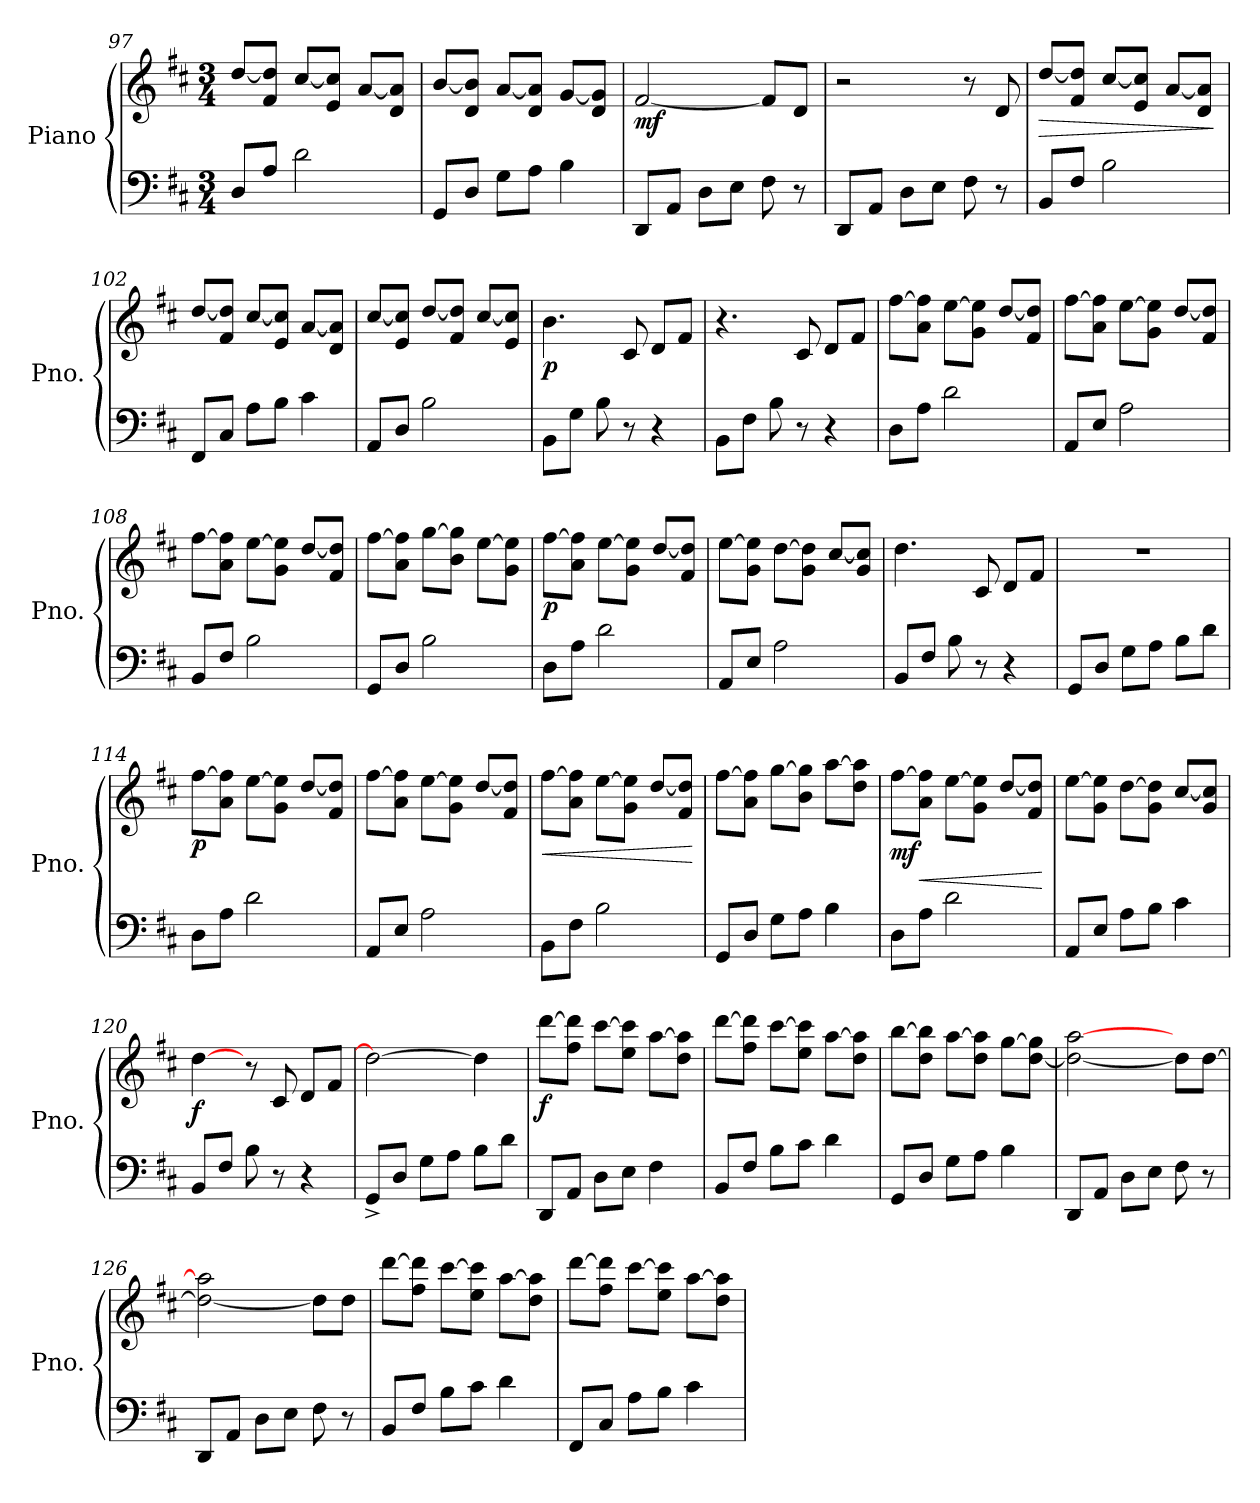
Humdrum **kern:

**kern	**kern	**dynam
*part1	*part1	*part1
*staff2	*staff1	*staff1/2
*I"Piano	*	*
*I'Pno.	*	*
*clefF4	*clefG2	*
*k[f#c#]	*k[f#c#]	*
*M3/4	*M3/4	*
=97	=97	=97
8D/L	[8dd/L	.
8A/J	8f#/ 8dd/]J	.
2d\	[8cc#/L	.
.	8e/ 8cc#/]J	.
.	[8a/L	.
.	8d/ 8a/]J	.
=98	=98	=98
8GG/L	[8b/L	.
8D/J	8d/ 8b/]J	.
8G\L	[8a/L	.
8A\J	8d/ 8a/]J	.
4B\	[8g/L	.
.	8d/ 8g/]J	.
!!LO:LB:g=z
=99	=99	=99
!	!	!LO:DY:b
8DD/L	[2f#/	mf
8AA/J	.	.
8D\L	.	.
8E\J	.	.
8F#\	8f#/L]	.
8r	8d/J	.
=100	=100	=100
8DD/L	2r	.
8AA/J	.	.
8D\L	.	.
8E\J	.	.
8F#\	8r	.
8r	8d/	.
=101	=101	=101
!	!	!LO:HP:b
8BB/L	[8dd/L	>
8F#/J	8f#/ 8dd/]J	.
2B\	[8cc#/L	.
.	8e/ 8cc#/]J	.
.	[8a/L	.
.	8d/ 8a/]J	.
.	.	]
=102	=102	=102
8FF#/L	[8dd/L	.
8C#/J	8f#/ 8dd/]J	.
8A\L	[8cc#/L	.
8B\J	8e/ 8cc#/]J	.
4c#\	[8a/L	.
.	8d/ 8a/]J	.
=103	=103	=103
8AA/L	[8cc#/L	.
8D/J	8e/ 8cc#/]J	.
2B\	[8dd/L	.
.	8f#/ 8dd/]J	.
.	[8cc#/L	.
.	8e/ 8cc#/]J	.
=104	=104	=104
!	!	!LO:DY:b
8BB\L	4.b\	p
8G\J	.	.
8B\	.	.
8r	8c#/	.
4r	8d/L	.
.	8f#/J	.
!!LO:LB:g=z
=105	=105	=105
8BB\L	4.r	.
8F#\J	.	.
8B\	.	.
8r	8c#/	.
4r	8d/L	.
.	8f#/J	.
=106	=106	=106
8D\L	[8ff#\L	.
8A\J	8a\ 8ff#\]J	.
2d\	[8ee\L	.
.	8g\ 8ee\]J	.
.	[8dd/L	.
.	8f#/ 8dd/]J	.
=107	=107	=107
8AA/L	[8ff#\L	.
8E/J	8a\ 8ff#\]J	.
2A\	[8ee\L	.
.	8g\ 8ee\]J	.
.	[8dd/L	.
.	8f#/ 8dd/]J	.
=108	=108	=108
8BB/L	[8ff#\L	.
8F#/J	8a\ 8ff#\]J	.
2B\	[8ee\L	.
.	8g\ 8ee\]J	.
.	[8dd/L	.
.	8f#/ 8dd/]J	.
=109	=109	=109
8GG/L	[8ff#\L	.
8D/J	8a\ 8ff#\]J	.
2B\	[8gg\L	.
.	8b\ 8gg\]J	.
.	[8ee\L	.
.	8g\ 8ee\]J	.
!!LO:LB:g=z
=110	=110	=110
!	!	!LO:DY:b
8D\L	[8ff#\L	p
8A\J	8a\ 8ff#\]J	.
2d\	[8ee\L	.
.	8g\ 8ee\]J	.
.	[8dd/L	.
.	8f#/ 8dd/]J	.
=111	=111	=111
8AA/L	[8ee\L	.
8E/J	8g\ 8ee\]J	.
2A\	[8dd\L	.
.	8g\ 8dd\]J	.
.	[8cc#/L	.
.	8g/ 8cc#/]J	.
=112	=112	=112
8BB/L	4.dd\	.
8F#/J	.	.
8B\	.	.
8r	8c#/	.
4r	8d/L	.
.	8f#/J	.
=113	=113	=113
8GG/L	2.r	.
8D/J	.	.
8G\L	.	.
8A\J	.	.
8B\L	.	.
8d\J	.	.
=114	=114	=114
!	!	!LO:DY:b
8D\L	[8ff#\L	p
8A\J	8a\ 8ff#\]J	.
2d\	[8ee\L	.
.	8g\ 8ee\]J	.
.	[8dd/L	.
.	8f#/ 8dd/]J	.
!!LO:LB:g=z
=115	=115	=115
8AA/L	[8ff#\L	.
8E/J	8a\ 8ff#\]J	.
2A\	[8ee\L	.
.	8g\ 8ee\]J	.
.	[8dd/L	.
.	8f#/ 8dd/]J	.
=116	=116	=116
!	!	!LO:HP:b
8BB\L	[8ff#\L	<
8F#\J	8a\ 8ff#\]J	.
2B\	[8ee\L	.
.	8g\ 8ee\]J	.
.	[8dd/L	.
.	8f#/ 8dd/]J	.
.	.	[
=117	=117	=117
8GG/L	[8ff#\L	.
8D/J	8a\ 8ff#\]J	.
8G\L	[8gg\L	.
8A\J	8b\ 8gg\]J	.
4B\	[8aa\L	.
.	8dd\ 8aa\]J	.
=118	=118	=118
!	!	!LO:DY:b
8D\L	[8ff#\L	mf
!	!	!LO:HP:b
8A\J	8a\ 8ff#\]J	<
2d\	[8ee\L	.
.	8g\ 8ee\]J	.
.	[8dd/L	.
.	8f#/ 8dd/]J	.
.	.	[
=119	=119	=119
8AA/L	[8ee\L	.
8E/J	8g\ 8ee\]J	.
8A\L	[8dd\L	.
8B\J	8g\ 8dd\]J	.
4c#\	[8cc#/L	.
.	8g/ 8cc#/]J	.
!!LO:PB:g=z
=120	=120	=120
!	!	!LO:DY:b
8BB/L	[4dd\	f
8F#/J	.	.
8B\	8r	.
8r	8c#/	.
4r	8d/L	.
.	8f#/J	.
=121	=121	=121
8GG^/L	2dd\_	.
8D/J	.	.
8G\L	.	.
8A\J	.	.
8B\L	4dd\]	.
8d\J	.	.
=122	=122	=122
!	!	!LO:DY:b
8DD/L	[8ddd\L	f
8AA/J	8ff#\ 8ddd\]J	.
8D\L	[8ccc#\L	.
8E\J	8ee\ 8ccc#\]J	.
4F#\	[8aa\L	.
.	8dd\ 8aa\]J	.
=123	=123	=123
8BB/L	[8ddd\L	.
8F#/J	8ff#\ 8ddd\]J	.
8B\L	[8ccc#\L	.
8c#\J	8ee\ 8ccc#\]J	.
4d\	[8aa\L	.
.	8dd\ 8aa\]J	.
=124	=124	=124
8GG/L	[8bb\L	.
8D/J	8dd\ 8bb\]J	.
8G\L	[8aa\L	.
8A\J	8dd\ 8aa\]J	.
4B\	[8gg\L	.
.	[8dd\ 8gg\]J	.
!!LO:LB:g=z
=125	=125	=125
8DD/L	2dd\_ [2aa\	.
8AA/J	.	.
8D\L	.	.
8E\J	.	.
8F#\	8dd\L]	.
8r	[8dd\J	.
=126	=126	=126
8DD/L	2dd\_ 2aa\]	.
8AA/J	.	.
8D\L	.	.
8E\J	.	.
8F#\	8dd\L]	.
8r	8dd\J	.
=127	=127	=127
8BB/L	[8ddd\L	.
8F#/J	8ff#\ 8ddd\]J	.
8B\L	[8ccc#\L	.
8c#\J	8ee\ 8ccc#\]J	.
4d\	[8aa\L	.
.	8dd\ 8aa\]J	.
=128	=128	=128
8FF#/L	[8ddd\L	.
8C#/J	8ff#\ 8ddd\]J	.
8A\L	[8ccc#\L	.
8B\J	8ee\ 8ccc#\]J	.
4c#\	[8aa\L	.
.	8dd\ 8aa\]J	.
=	=	=
*-	*-	*-
